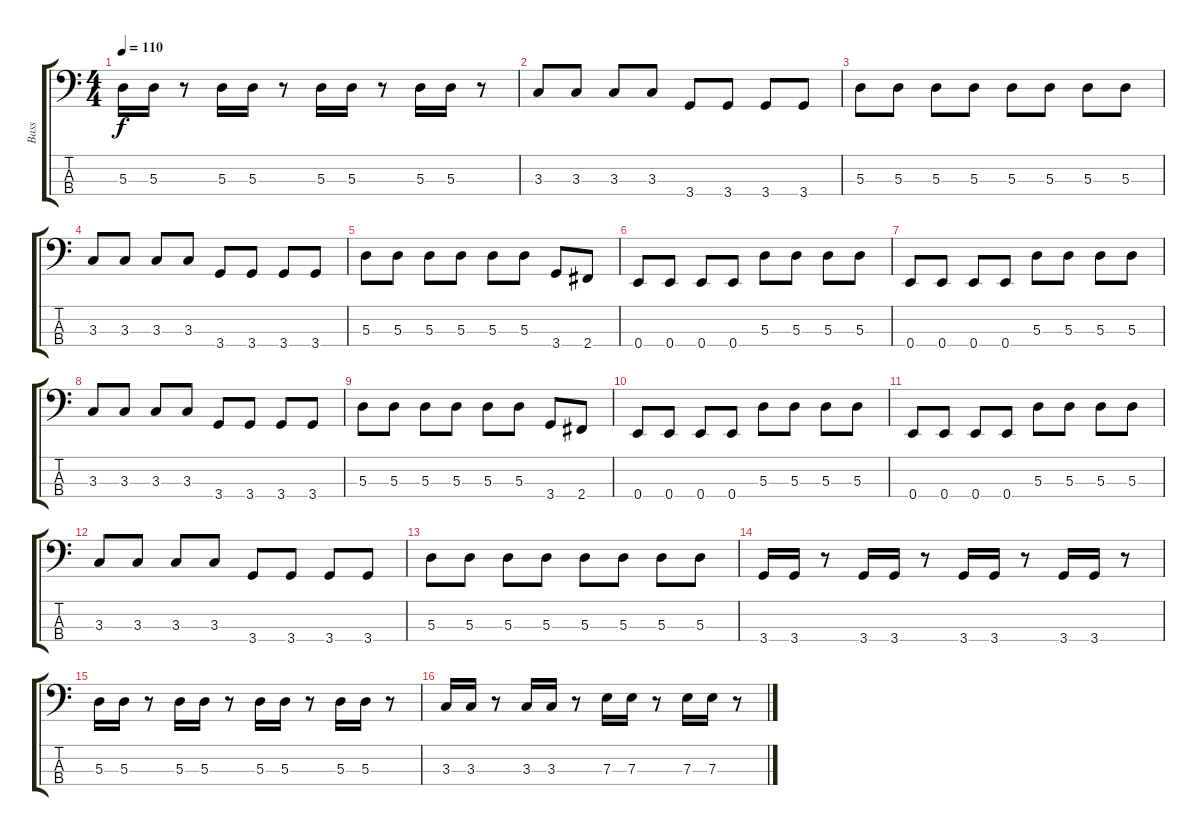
\track ("Bass" "Bass") {instrument electricbasspick}
\staff {score tabs}
\tuning (G2 D2 A1 E1) {hide}
\ts (4 4)
\tempo 110
\clef f4
\ks c
5.3.16{dy f} 5.3.16 r.8 5.3.16 5.3.16 r.8 5.3.16 5.3.16 r.8 5.3.16 5.3.16 r.8 |
3.3.8 3.3.8 3.3.8 3.3.8 3.4.8 3.4.8 3.4.8 3.4.8 |
5.3.8 5.3.8 5.3.8 5.3.8 5.3.8 5.3.8 5.3.8 5.3.8 |
3.3.8 3.3.8 3.3.8 3.3.8 3.4.8 3.4.8 3.4.8 3.4.8 |
5.3.8 5.3.8 5.3.8 5.3.8 5.3.8 5.3.8 3.4.8 2.4.8 |
0.4.8 0.4.8 0.4.8 0.4.8 5.3.8 5.3.8 5.3.8 5.3.8 |
0.4.8 0.4.8 0.4.8 0.4.8 5.3.8 5.3.8 5.3.8 5.3.8 |
3.3.8 3.3.8 3.3.8 3.3.8 3.4.8 3.4.8 3.4.8 3.4.8 |
5.3.8 5.3.8 5.3.8 5.3.8 5.3.8 5.3.8 3.4.8 2.4.8 |
0.4.8 0.4.8 0.4.8 0.4.8 5.3.8 5.3.8 5.3.8 5.3.8 |
0.4.8 0.4.8 0.4.8 0.4.8 5.3.8 5.3.8 5.3.8 5.3.8 |
3.3.8 3.3.8 3.3.8 3.3.8 3.4.8 3.4.8 3.4.8 3.4.8 |
5.3.8 5.3.8 5.3.8 5.3.8 5.3.8 5.3.8 5.3.8 5.3.8 |
3.4.16 3.4.16 r.8 3.4.16 3.4.16 r.8 3.4.16 3.4.16 r.8 3.4.16 3.4.16 r.8 |
5.3.16 5.3.16 r.8 5.3.16 5.3.16 r.8 5.3.16 5.3.16 r.8 5.3.16 5.3.16 r.8 |
3.3.16 3.3.16 r.8 3.3.16 3.3.16 r.8 7.3.16 7.3.16 r.8 7.3.16 7.3.16 r.8
